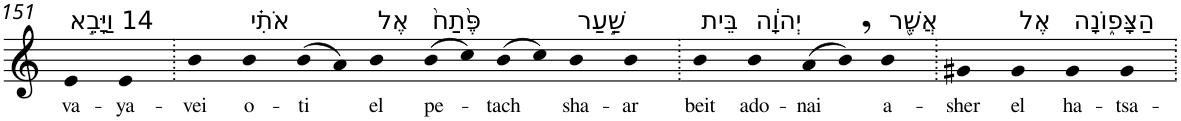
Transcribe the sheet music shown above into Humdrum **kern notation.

**kern	**text
*part1	*part1
*staff1	*staff1
*I"Piano	*
*I'Pno	*
!!LO:PB:g=z
*clefG2	*
*k[]	*
=151	=151
!LO:TX:a:t=14 וַיָּבֵ֣א	!
!	!LO:LY:b
4e	va-
!	!LO:LY:b
4e	-ya-
=152.	=152.
!	!LO:LY:b
4b	-vei
!LO:TX:a:t=אֹתִ֗י	!
!	!LO:LY:b
4b	o-
!	!LO:LY:b
(>8b	-ti
8a)	.
!LO:TX:a:t=אֶל	!
!	!LO:LY:b
4b	el
!LO:TX:a:t=פֶּ֙תַח֙	!
!	!LO:LY:b
(>8b	pe-
8cc)	.
!	!LO:LY:b
(>8b	-tach
8cc)	.
!LO:TX:a:t=שַׁ֣עַר	!
!	!LO:LY:b
4b	sha-
!	!LO:LY:b
4b	-ar
=153.	=153.
!LO:TX:a:t=בֵּית	!
!	!LO:LY:b
4b	beit
!LO:TX:a:t=יְהוָ֔ה	!
!	!LO:LY:b
4b	ado-
!	!LO:LY:b
(>8a	-nai
8b,)	.
!LO:TX:a:t=אֲשֶׁ֖ר	!
!	!LO:LY:b
4b	a-
=154.	=154.
!	!LO:LY:b
4g#X	-sher
!LO:TX:a:t=אֶל	!
!	!LO:LY:b
4g#	el
!LO:TX:a:t=הַצָּפ֑וֹנָה	!
!	!LO:LY:b
4g#	ha-
!	!LO:LY:b
4g#	-tsa-
=.	=.
*-	*-
